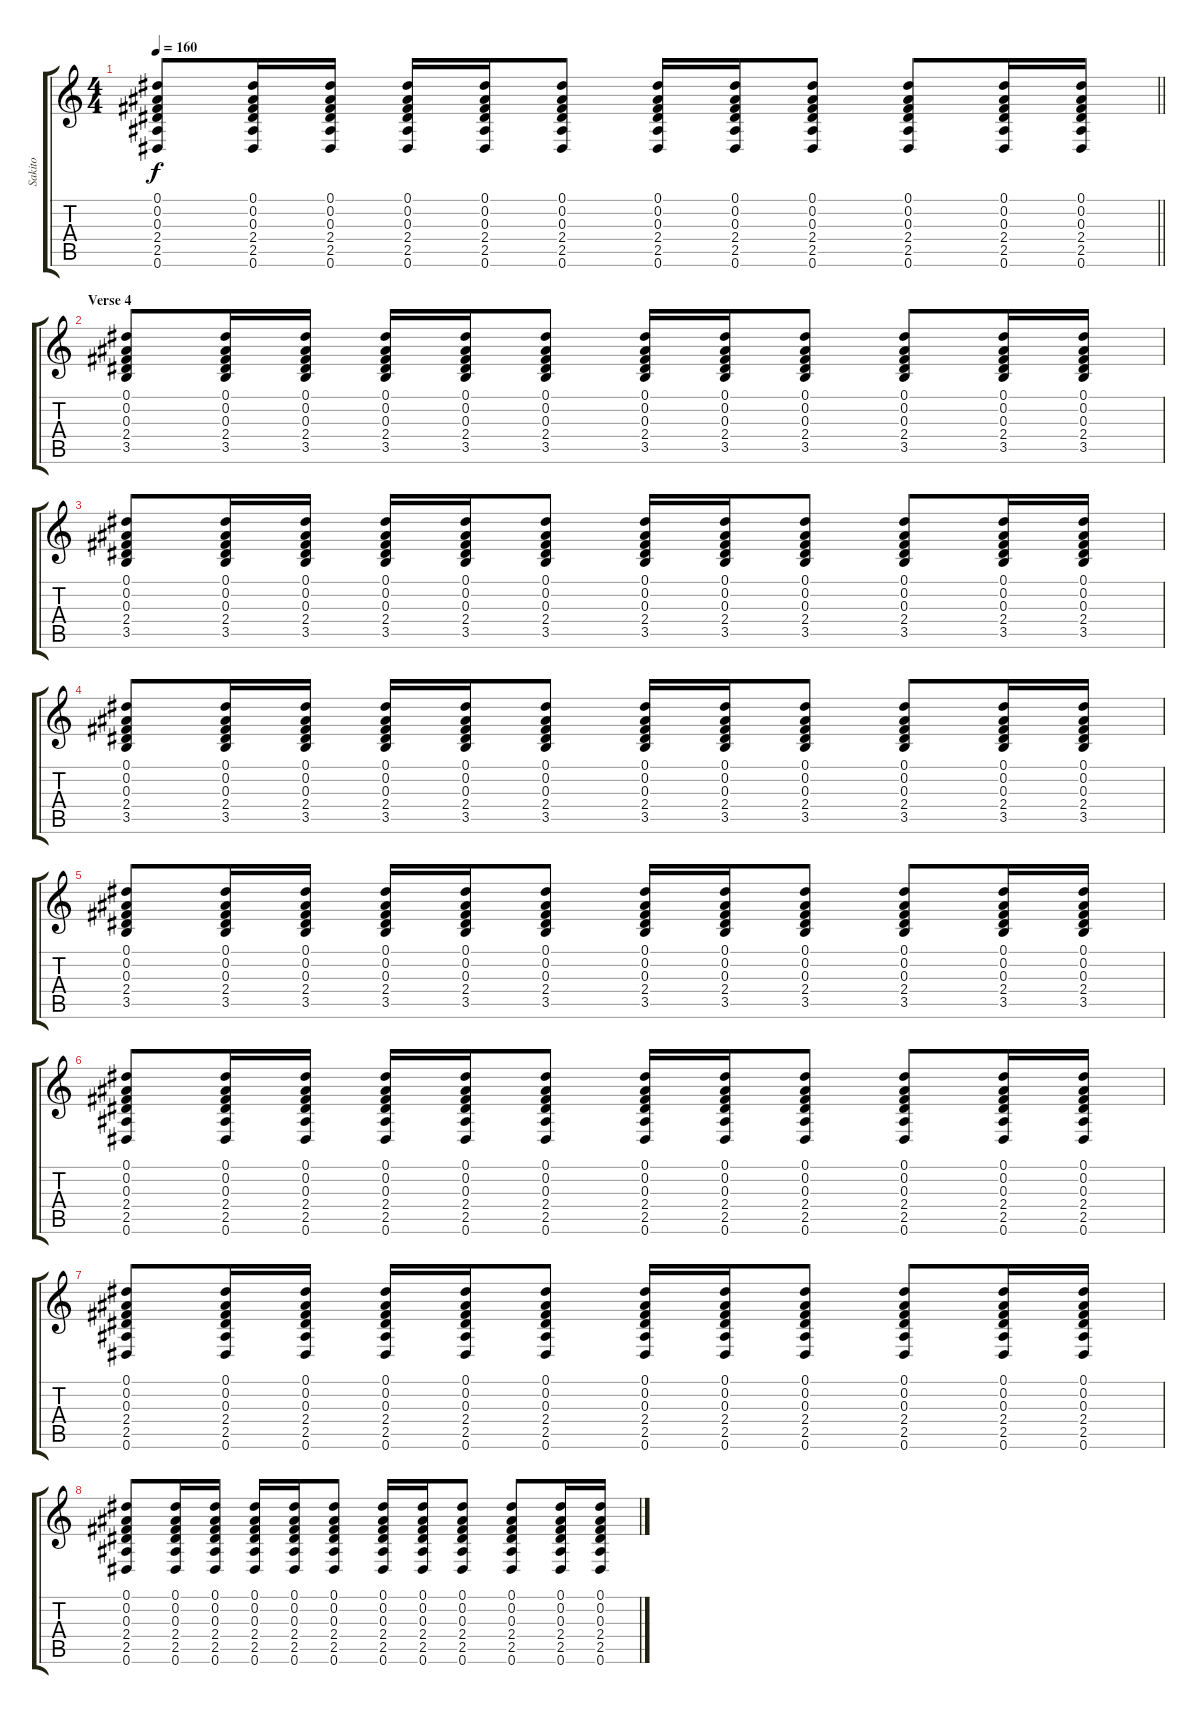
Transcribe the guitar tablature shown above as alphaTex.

\track ("Sakito" "Sakito") {instrument overdrivenguitar}
\staff {score tabs}
\tuning (Eb4 Bb3 Gb3 Db3 Ab2 Eb2) {hide}
\ts (4 4)
\tempo 160
\clef g2
\barLineRight lightlight
\ks c
(0.1 0.2 0.3 2.4 2.5 0.6).8{dy f} (0.1 0.2 0.3 2.4 2.5 0.6).16 (0.1 0.2 0.3 2.4 2.5 0.6).16 (0.1 0.2 0.3 2.4 2.5 0.6).16 (0.1 0.2 0.3 2.4 2.5 0.6).16 (0.1 0.2 0.3 2.4 2.5 0.6).8 (0.1 0.2 0.3 2.4 2.5 0.6).16 (0.1 0.2 0.3 2.4 2.5 0.6).16 (0.1 0.2 0.3 2.4 2.5 0.6).8 (0.1 0.2 0.3 2.4 2.5 0.6).8 (0.1 0.2 0.3 2.4 2.5 0.6).16 (0.1 0.2 0.3 2.4 2.5 0.6).16 |
\section ("" "Verse 4")
(0.1 0.2 0.3 2.4 3.5).8 (0.1 0.2 0.3 2.4 3.5).16 (0.1 0.2 0.3 2.4 3.5).16 (0.1 0.2 0.3 2.4 3.5).16 (0.1 0.2 0.3 2.4 3.5).16 (0.1 0.2 0.3 2.4 3.5).8 (0.1 0.2 0.3 2.4 3.5).16 (0.1 0.2 0.3 2.4 3.5).16 (0.1 0.2 0.3 2.4 3.5).8 (0.1 0.2 0.3 2.4 3.5).8 (0.1 0.2 0.3 2.4 3.5).16 (0.1 0.2 0.3 2.4 3.5).16 |
(0.1 0.2 0.3 2.4 3.5).8 (0.1 0.2 0.3 2.4 3.5).16 (0.1 0.2 0.3 2.4 3.5).16 (0.1 0.2 0.3 2.4 3.5).16 (0.1 0.2 0.3 2.4 3.5).16 (0.1 0.2 0.3 2.4 3.5).8 (0.1 0.2 0.3 2.4 3.5).16 (0.1 0.2 0.3 2.4 3.5).16 (0.1 0.2 0.3 2.4 3.5).8 (0.1 0.2 0.3 2.4 3.5).8 (0.1 0.2 0.3 2.4 3.5).16 (0.1 0.2 0.3 2.4 3.5).16 |
(0.1 0.2 0.3 2.4 3.5).8 (0.1 0.2 0.3 2.4 3.5).16 (0.1 0.2 0.3 2.4 3.5).16 (0.1 0.2 0.3 2.4 3.5).16 (0.1 0.2 0.3 2.4 3.5).16 (0.1 0.2 0.3 2.4 3.5).8 (0.1 0.2 0.3 2.4 3.5).16 (0.1 0.2 0.3 2.4 3.5).16 (0.1 0.2 0.3 2.4 3.5).8 (0.1 0.2 0.3 2.4 3.5).8 (0.1 0.2 0.3 2.4 3.5).16 (0.1 0.2 0.3 2.4 3.5).16 |
(0.1 0.2 0.3 2.4 3.5).8 (0.1 0.2 0.3 2.4 3.5).16 (0.1 0.2 0.3 2.4 3.5).16 (0.1 0.2 0.3 2.4 3.5).16 (0.1 0.2 0.3 2.4 3.5).16 (0.1 0.2 0.3 2.4 3.5).8 (0.1 0.2 0.3 2.4 3.5).16 (0.1 0.2 0.3 2.4 3.5).16 (0.1 0.2 0.3 2.4 3.5).8 (0.1 0.2 0.3 2.4 3.5).8 (0.1 0.2 0.3 2.4 3.5).16 (0.1 0.2 0.3 2.4 3.5).16 |
(0.1 0.2 0.3 2.4 2.5 0.6).8 (0.1 0.2 0.3 2.4 2.5 0.6).16 (0.1 0.2 0.3 2.4 2.5 0.6).16 (0.1 0.2 0.3 2.4 2.5 0.6).16 (0.1 0.2 0.3 2.4 2.5 0.6).16 (0.1 0.2 0.3 2.4 2.5 0.6).8 (0.1 0.2 0.3 2.4 2.5 0.6).16 (0.1 0.2 0.3 2.4 2.5 0.6).16 (0.1 0.2 0.3 2.4 2.5 0.6).8 (0.1 0.2 0.3 2.4 2.5 0.6).8 (0.1 0.2 0.3 2.4 2.5 0.6).16 (0.1 0.2 0.3 2.4 2.5 0.6).16 |
(0.1 0.2 0.3 2.4 2.5 0.6).8 (0.1 0.2 0.3 2.4 2.5 0.6).16 (0.1 0.2 0.3 2.4 2.5 0.6).16 (0.1 0.2 0.3 2.4 2.5 0.6).16 (0.1 0.2 0.3 2.4 2.5 0.6).16 (0.1 0.2 0.3 2.4 2.5 0.6).8 (0.1 0.2 0.3 2.4 2.5 0.6).16 (0.1 0.2 0.3 2.4 2.5 0.6).16 (0.1 0.2 0.3 2.4 2.5 0.6).8 (0.1 0.2 0.3 2.4 2.5 0.6).8 (0.1 0.2 0.3 2.4 2.5 0.6).16 (0.1 0.2 0.3 2.4 2.5 0.6).16 |
(0.1 0.2 0.3 2.4 2.5 0.6).8 (0.1 0.2 0.3 2.4 2.5 0.6).16 (0.1 0.2 0.3 2.4 2.5 0.6).16 (0.1 0.2 0.3 2.4 2.5 0.6).16 (0.1 0.2 0.3 2.4 2.5 0.6).16 (0.1 0.2 0.3 2.4 2.5 0.6).8 (0.1 0.2 0.3 2.4 2.5 0.6).16 (0.1 0.2 0.3 2.4 2.5 0.6).16 (0.1 0.2 0.3 2.4 2.5 0.6).8 (0.1 0.2 0.3 2.4 2.5 0.6).8 (0.1 0.2 0.3 2.4 2.5 0.6).16 (0.1 0.2 0.3 2.4 2.5 0.6).16
